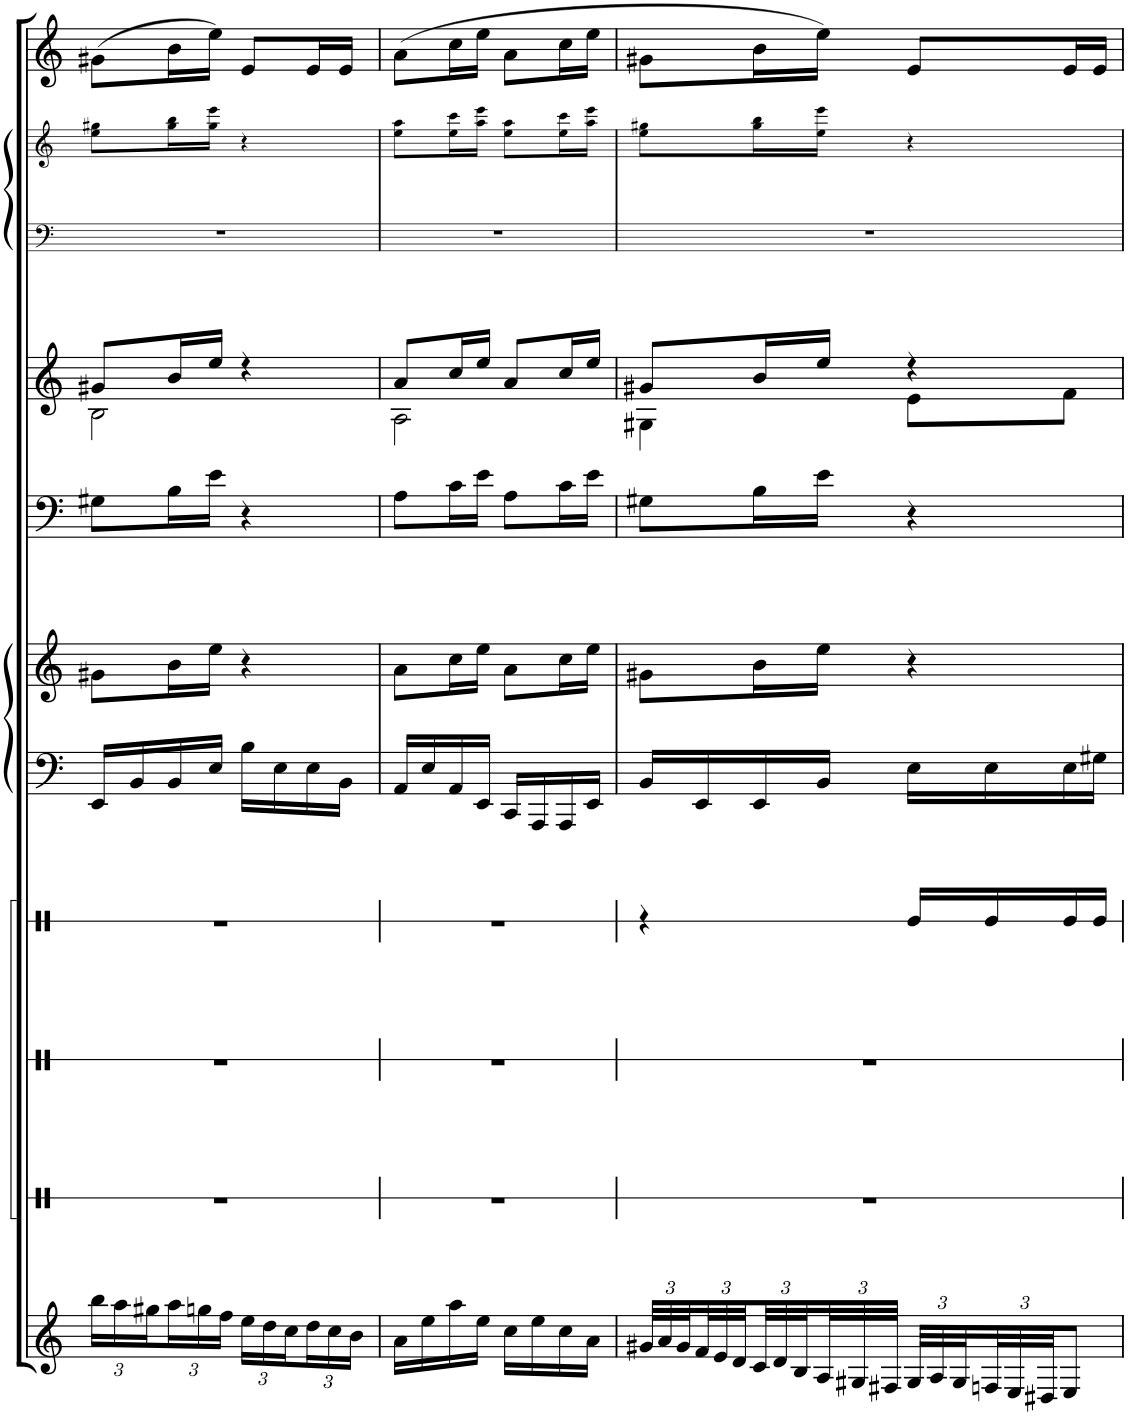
**kern	**kern	**kern	**kern	**kern	**kern	**kern	**kern	**kern	**kern	**kern
*part9	*part8	*part7	*part6	*part5	*part5	*part4	*part3	*part2	*part2	*part1
*staff11	*staff10	*staff9	*staff8	*staff7	*staff6	*staff5	*staff4	*staff3	*staff2	*staff1
*I"Marimba (pentagrama único)	*I"Patada	*I"Palmada	*I"Chasquido de dedos	*I"Piano	*	*I"Hombres	*I"Mujeres	*I"Piano	*	*I"Vibráfono
*I'Mar	*	*	*	*I'Pno	*	*	*	*I'Pno	*	*
!!LO:PB:g=z
*clefG2	*clefX	*clefX	*clefX	*clefF4	*clefG2	*clefF4	*clefG2	*clefF4	*clefG2	*clefG2
*k[]	*k[]	*k[]	*k[]	*k[]	*k[]	*k[]	*k[]	*k[]	*k[]	*k[]
*M2/4	*M2/4	*M2/4	*M2/4	*M2/4	*M2/4	*M2/4	*M2/4	*M2/4	*M2/4	*M2/4
*Xbrackettup	*	*	*	*	*	*	*	*	*	*
=26	=26	=26	=26	=26	=26	=26	=26	=26	=26	=26
*	*	*	*	*	*	*	*^	*	*	*
24bb\LL	2r	2r	2r	16EE/LL	8g#X\L	8G#X\L	8g#X/L	2B\	2r	8ee\ 8gg#X\L	(8g#X\L
24aa\	.	.	.	.	.	.	.	.	.	.	.
.	.	.	.	16BB/	.	.	.	.	.	.	.
24gg#X\	.	.	.	.	.	.	.	.	.	.	.
24aa\	.	.	.	16BB/	16b\L	16B\L	16b/L	.	.	16gg#\ 16bb\L	16b\L
24ggn\	.	.	.	.	.	.	.	.	.	.	.
.	.	.	.	16E/JJ	16ee\JJ	16e\JJ	16ee/JJ	.	.	16gg#\ 16eee\JJ	16ee\JJ)
24ff\JJ	.	.	.	.	.	.	.	.	.	.	.
24ee\LL	.	.	.	16B\LL	4r	4r	4r	.	.	4r	8e/L
24dd\	.	.	.	.	.	.	.	.	.	.	.
.	.	.	.	16E\	.	.	.	.	.	.	.
24cc\	.	.	.	.	.	.	.	.	.	.	.
24dd\	.	.	.	16E\	.	.	.	.	.	.	16e/L
24cc\	.	.	.	.	.	.	.	.	.	.	.
.	.	.	.	16BB\JJ	.	.	.	.	.	.	16e/JJ
24b\JJ	.	.	.	.	.	.	.	.	.	.	.
=27	=27	=27	=27	=27	=27	=27	=27	=27	=27	=27	=27
16a\LL	2r	2r	2r	16AA/LL	8a\L	8A\L	8a/L	2A\	2r	8ee\ 8aa\L	(8a\L
16ee\	.	.	.	16E/	.	.	.	.	.	.	.
16aa\	.	.	.	16AA/	16cc\L	16c\L	16cc/L	.	.	16ee\ 16ccc\L	16cc\L
16ee\JJ	.	.	.	16EE/JJ	16ee\JJ	16e\JJ	16ee/JJ	.	.	16aa\ 16eee\JJ	16ee\JJ
16cc\LL	.	.	.	16CC/LL	8a\L	8A\L	8a/L	.	.	8ee\ 8aa\L	8a\L
16ee\	.	.	.	16AAA/	.	.	.	.	.	.	.
16cc\	.	.	.	16AAA/	16cc\L	16c\L	16cc/L	.	.	16ee\ 16ccc\L	16cc\L
16a\JJ	.	.	.	16EE/JJ	16ee\JJ	16e\JJ	16ee/JJ	.	.	16aa\ 16eee\JJ	16ee\JJ
=28	=28	=28	=28	=28	=28	=28	=28	=28	=28	=28	=28
48g#X/LLL	2r	2r	4r	16BB/LL	8g#X\L	8G#X\L	8g#X/L	4G#X\	2r	8ee\ 8gg#X\L	8g#X\L
48a/	.	.	.	.	.	.	.	.	.	.	.
48g#/	.	.	.	.	.	.	.	.	.	.	.
48f/	.	.	.	16EE/	.	.	.	.	.	.	.
48e/	.	.	.	.	.	.	.	.	.	.	.
48d/	.	.	.	.	.	.	.	.	.	.	.
48c/	.	.	.	16EE/	16b\L	16B\L	16b/L	.	.	16gg#\ 16bb\L	16b\L
48d/	.	.	.	.	.	.	.	.	.	.	.
48B/	.	.	.	.	.	.	.	.	.	.	.
48A/	.	.	.	16BB/JJ	16ee\JJ	16e\JJ	16ee/JJ	.	.	16ee\ 16eee\JJ	16ee\JJ)
48G#X/	.	.	.	.	.	.	.	.	.	.	.
48F#X/JJJ	.	.	.	.	.	.	.	.	.	.	.
48G#/LLL	.	.	16Re/LL	16E\LL	4r	4r	4r	8e\L	.	4r	8e/L
48A/	.	.	.	.	.	.	.	.	.	.	.
48G#/	.	.	.	.	.	.	.	.	.	.	.
48Fn/	.	.	16Re/	16E\	.	.	.	.	.	.	.
48E/	.	.	.	.	.	.	.	.	.	.	.
48D#X/JJ	.	.	.	.	.	.	.	.	.	.	.
8E/J	.	.	16Re/	16E\	.	.	.	8f\J	.	.	16e/L
.	.	.	16Re/JJ	16G#X\JJ	.	.	.	.	.	.	16e/JJ
*	*	*	*	*	*	*	*v	*v	*	*	*
=	=	=	=	=	=	=	=	=	=	=
*-	*-	*-	*-	*-	*-	*-	*-	*-	*-	*-
